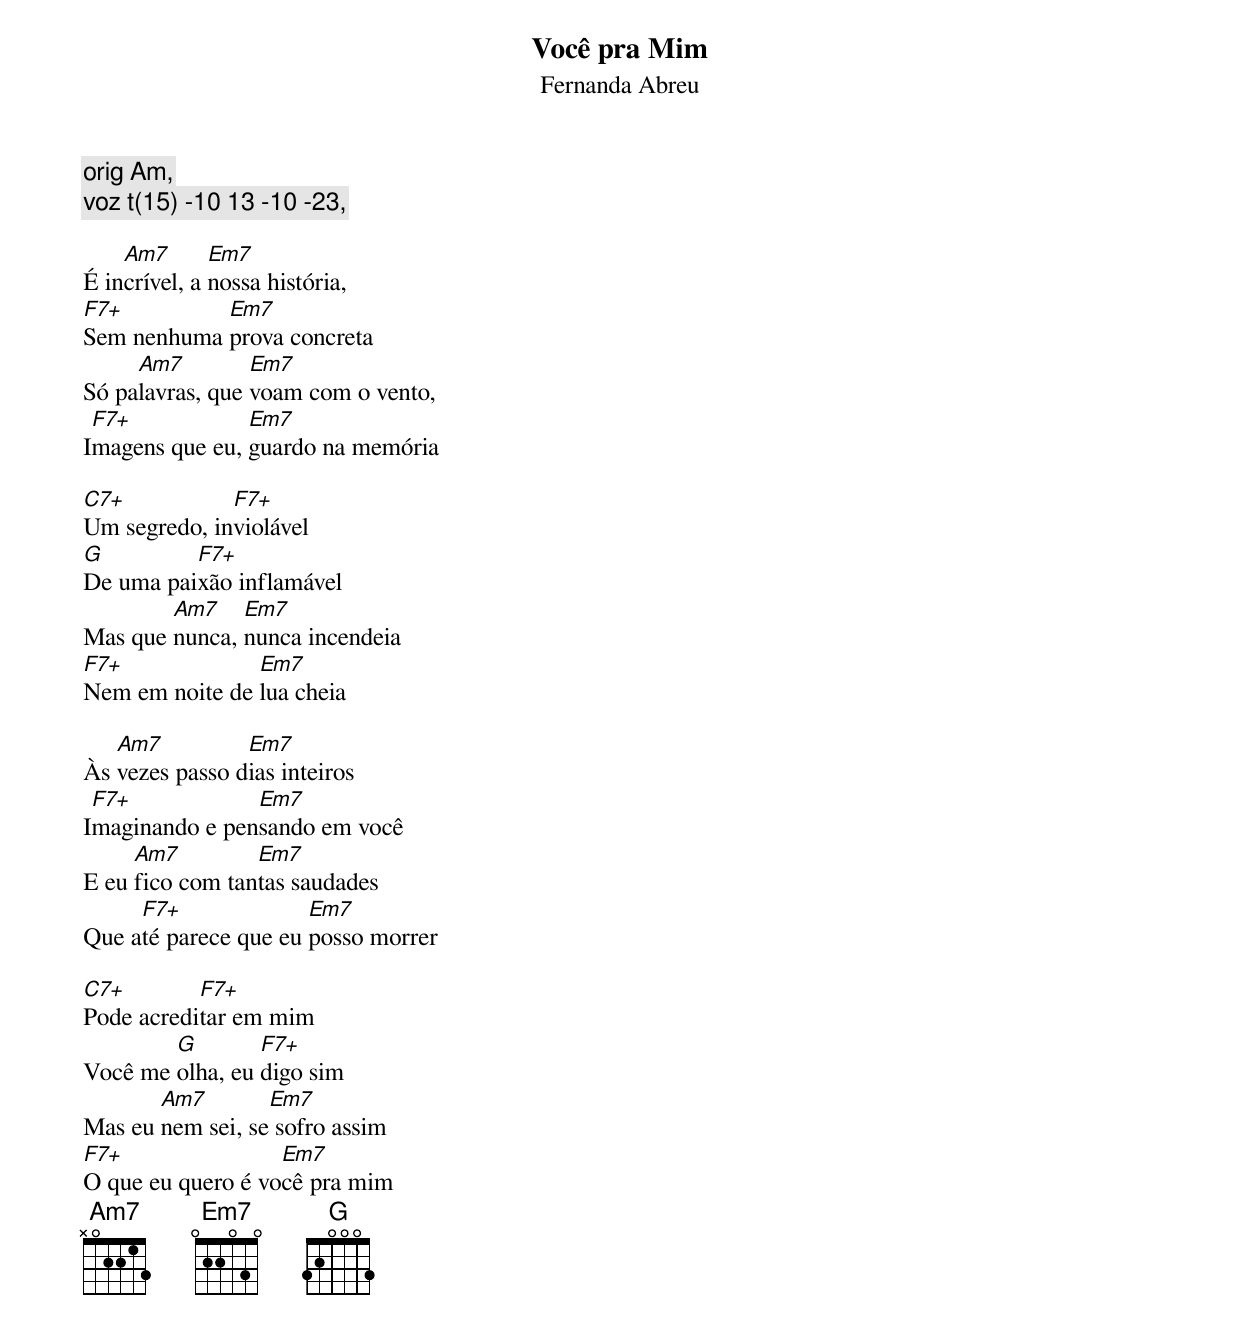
Você pra Mim
Fernanda Abreu

orig Am,
voz t(15) -10 13 -10 -23,

    Am7       Em7
É incrível, a nossa história,
F7+         Em7
Sem nenhuma prova concreta
     Am7         Em7
Só palavras, que voam com o vento,
 F7+            Em7
Imagens que eu, guardo na memória

C7+           F7+
Um segredo, inviolável
G         F7+
De uma paixão inflamável
        Am7    Em7
Mas que nunca, nunca incendeia
F7+             Em7
Nem em noite de lua cheia

   Am7          Em7
Às vezes passo dias inteiros
 F7+            Em7
Imaginando e pensando em você
     Am7         Em7
E eu fico com tantas saudades
     F7+              Em7
Que até parece que eu posso morrer

C7+        F7+
Pode acreditar em mim
        G        F7+
Você me olha, eu digo sim
       Am7        Em7
Mas eu nem sei, se sofro assim
F7+                Em7
O que eu quero é você pra mim
